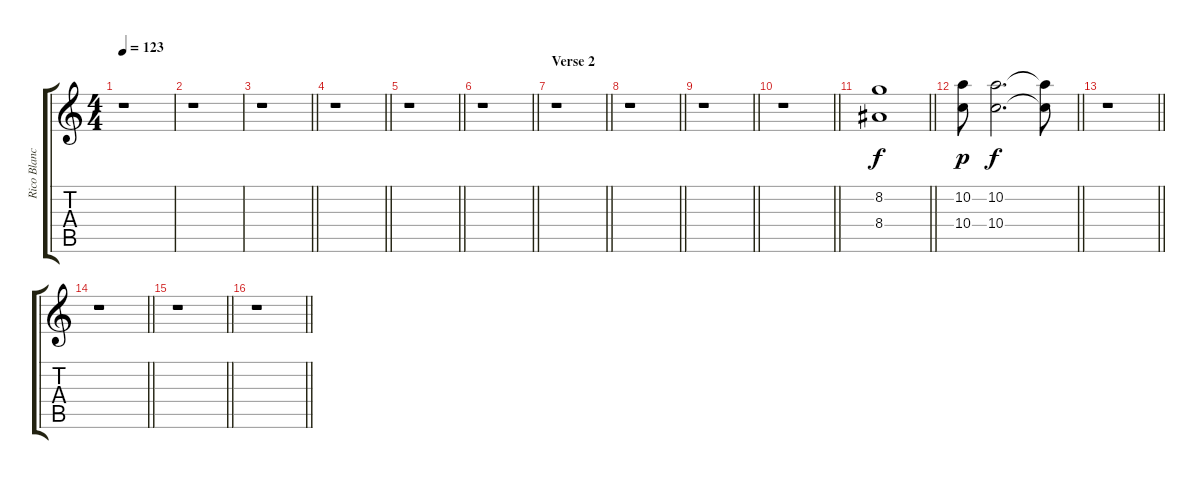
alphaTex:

\track ("Rico Blanco - Lead/Solo" "Rico Blanc") {instrument overdrivenguitar}
\staff {score tabs}
\tuning (E4 B3 G3 D3 A2 E2) {hide}
\ts (4 4)
\tempo 123
\clef g2
\ks c
r.1{dy f} |
r.1 |
\barLineRight lightlight
r.1 |
\barLineRight lightlight
r.1 |
\barLineRight lightlight
r.1 |
\barLineRight lightlight
r.1 |
\section ("" "Verse 2")
\barLineRight lightlight
r.1 |
\barLineRight lightlight
r.1 |
\barLineRight lightlight
r.1 |
\barLineRight lightlight
r.1 |
\barLineRight lightlight
(8.2 8.4).1{volume 12 instrument synthstrings2} |
\barLineRight lightlight
(10.2 10.4).8{dy p} (10.2 10.4).2{d dy f} (10.2{t} 10.4{t}).8 |
\barLineRight lightlight
r.1 |
\barLineRight lightlight
r.1 |
\barLineRight lightlight
r.1 |
\barLineRight lightlight
r.1
